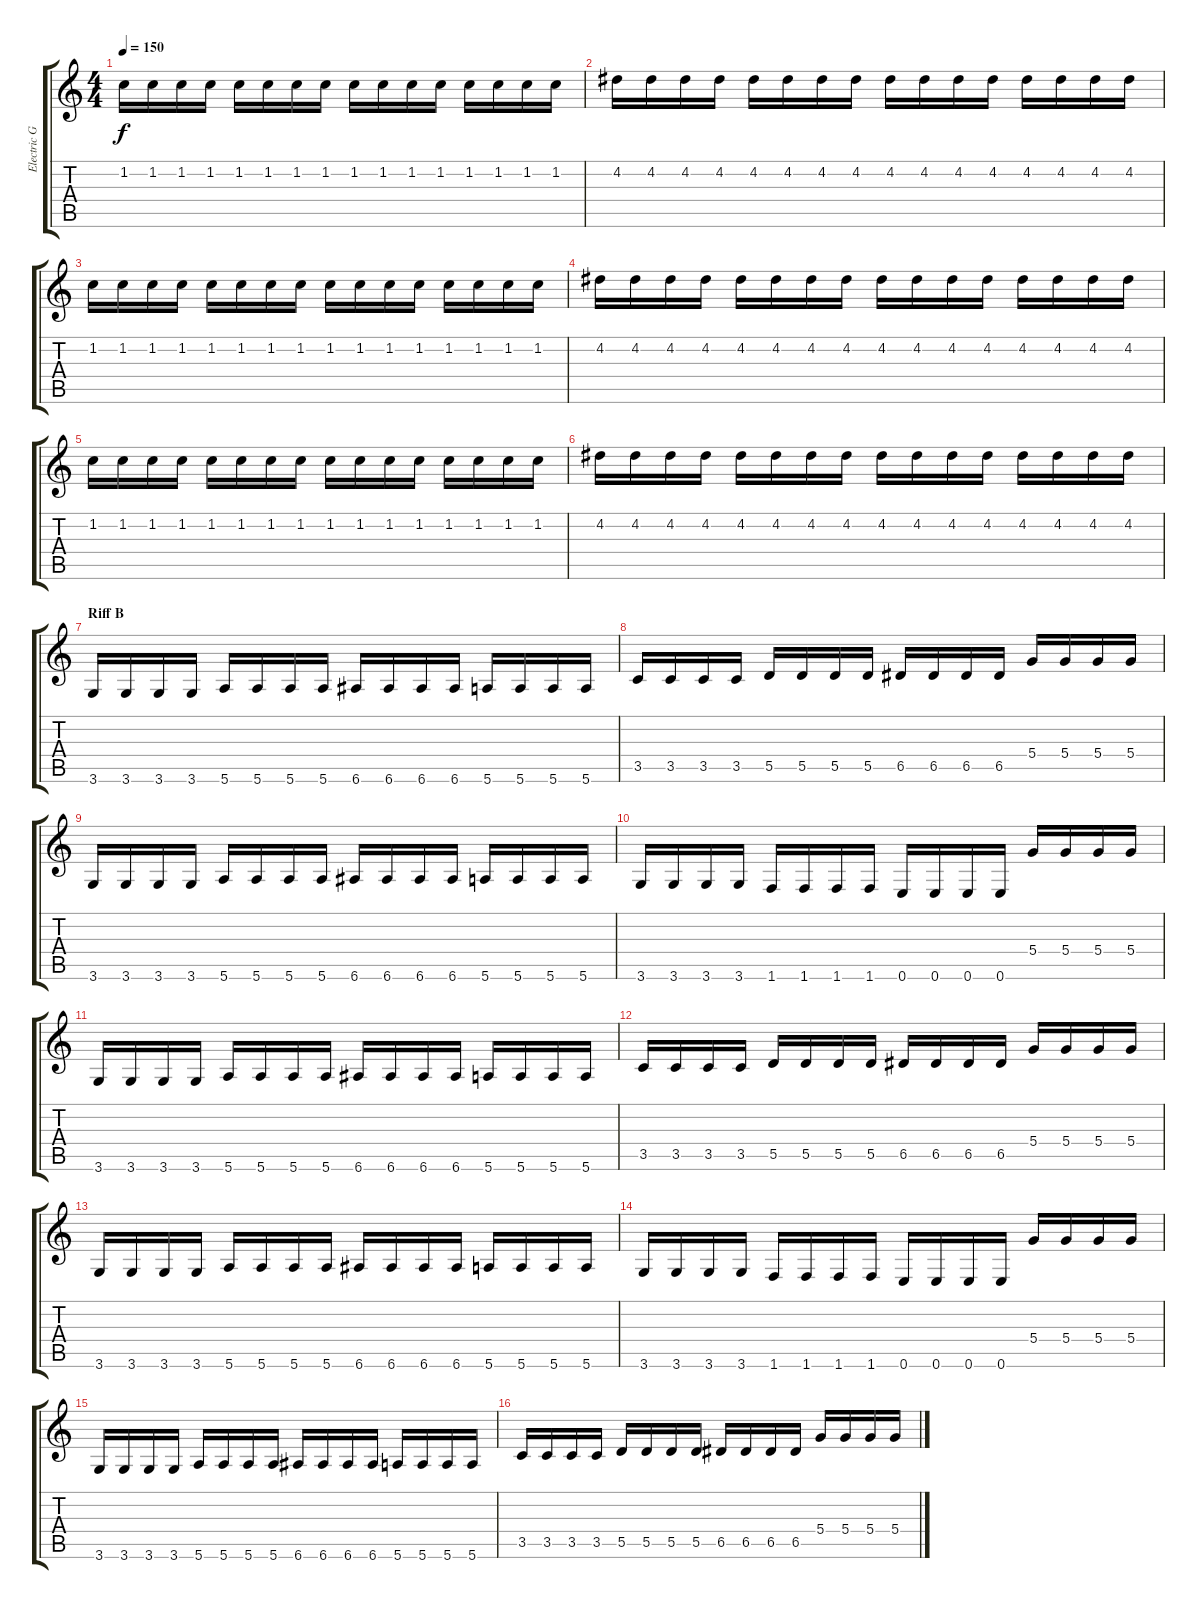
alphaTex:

\track ("Electric Guitar" "Electric G") {instrument distortionguitar}
\staff {score tabs}
\tuning (E4 B3 G3 D3 A2 E2) {hide}
\ts (4 4)
\tempo 150
\clef g2
\ks c
1.2.16{dy f} 1.2.16 1.2.16 1.2.16 1.2.16 1.2.16 1.2.16 1.2.16 1.2.16 1.2.16 1.2.16 1.2.16 1.2.16 1.2.16 1.2.16 1.2.16 |
4.2.16 4.2.16 4.2.16 4.2.16 4.2.16 4.2.16 4.2.16 4.2.16 4.2.16 4.2.16 4.2.16 4.2.16 4.2.16 4.2.16 4.2.16 4.2.16 |
1.2.16 1.2.16 1.2.16 1.2.16 1.2.16 1.2.16 1.2.16 1.2.16 1.2.16 1.2.16 1.2.16 1.2.16 1.2.16 1.2.16 1.2.16 1.2.16 |
4.2.16 4.2.16 4.2.16 4.2.16 4.2.16 4.2.16 4.2.16 4.2.16 4.2.16 4.2.16 4.2.16 4.2.16 4.2.16 4.2.16 4.2.16 4.2.16 |
1.2.16 1.2.16 1.2.16 1.2.16 1.2.16 1.2.16 1.2.16 1.2.16 1.2.16 1.2.16 1.2.16 1.2.16 1.2.16 1.2.16 1.2.16 1.2.16 |
4.2.16 4.2.16 4.2.16 4.2.16 4.2.16 4.2.16 4.2.16 4.2.16 4.2.16 4.2.16 4.2.16 4.2.16 4.2.16 4.2.16 4.2.16 4.2.16 |
\section ("" "Riff B")
3.6.16 3.6.16 3.6.16 3.6.16 5.6.16 5.6.16 5.6.16 5.6.16 6.6.16 6.6.16 6.6.16 6.6.16 5.6.16 5.6.16 5.6.16 5.6.16 |
3.5.16 3.5.16 3.5.16 3.5.16 5.5.16 5.5.16 5.5.16 5.5.16 6.5.16 6.5.16 6.5.16 6.5.16 5.4.16 5.4.16 5.4.16 5.4.16 |
3.6.16 3.6.16 3.6.16 3.6.16 5.6.16 5.6.16 5.6.16 5.6.16 6.6.16 6.6.16 6.6.16 6.6.16 5.6.16 5.6.16 5.6.16 5.6.16 |
3.6.16 3.6.16 3.6.16 3.6.16 1.6.16 1.6.16 1.6.16 1.6.16 0.6.16 0.6.16 0.6.16 0.6.16 5.4.16 5.4.16 5.4.16 5.4.16 |
3.6.16 3.6.16 3.6.16 3.6.16 5.6.16 5.6.16 5.6.16 5.6.16 6.6.16 6.6.16 6.6.16 6.6.16 5.6.16 5.6.16 5.6.16 5.6.16 |
3.5.16 3.5.16 3.5.16 3.5.16 5.5.16 5.5.16 5.5.16 5.5.16 6.5.16 6.5.16 6.5.16 6.5.16 5.4.16 5.4.16 5.4.16 5.4.16 |
3.6.16 3.6.16 3.6.16 3.6.16 5.6.16 5.6.16 5.6.16 5.6.16 6.6.16 6.6.16 6.6.16 6.6.16 5.6.16 5.6.16 5.6.16 5.6.16 |
3.6.16 3.6.16 3.6.16 3.6.16 1.6.16 1.6.16 1.6.16 1.6.16 0.6.16 0.6.16 0.6.16 0.6.16 5.4.16 5.4.16 5.4.16 5.4.16 |
3.6.16 3.6.16 3.6.16 3.6.16 5.6.16 5.6.16 5.6.16 5.6.16 6.6.16 6.6.16 6.6.16 6.6.16 5.6.16 5.6.16 5.6.16 5.6.16 |
3.5.16 3.5.16 3.5.16 3.5.16 5.5.16 5.5.16 5.5.16 5.5.16 6.5.16 6.5.16 6.5.16 6.5.16 5.4.16 5.4.16 5.4.16 5.4.16
